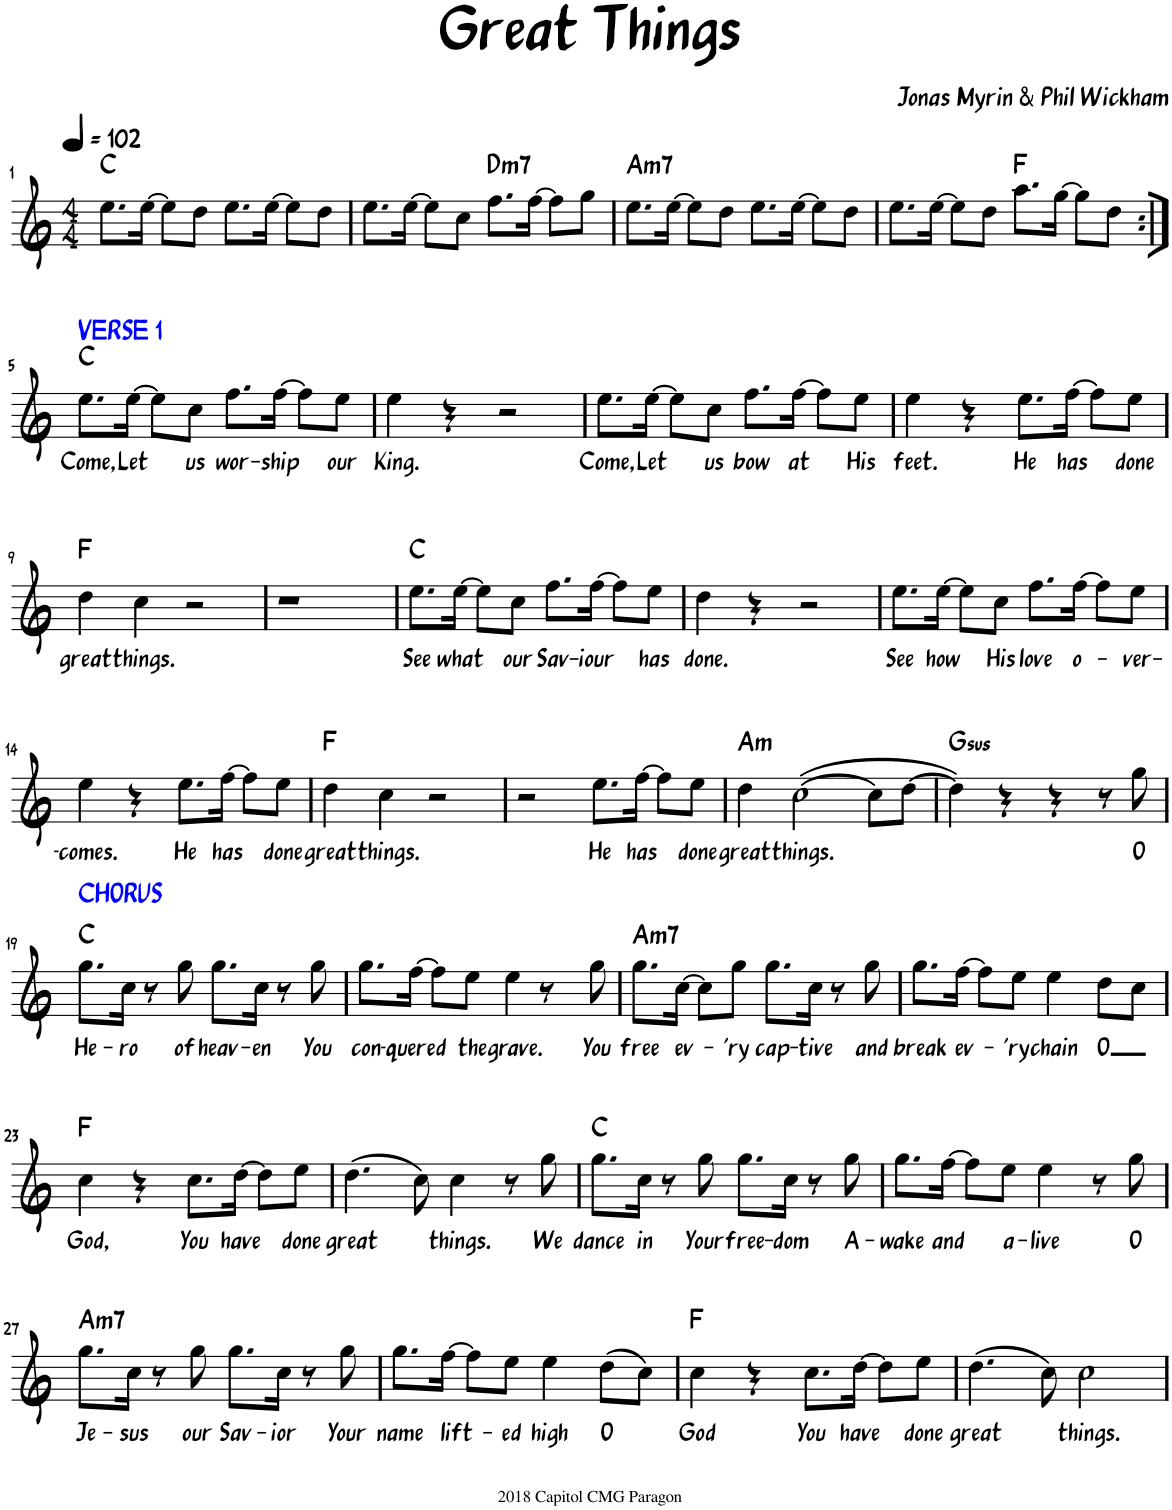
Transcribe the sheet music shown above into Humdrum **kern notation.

**kern	**text	**harte
*part1	*part1	*part1
*staff1	*staff1	*
*I"Piano	*	*
*I'Pno.	*	*
*clefG2	*	*
*k[]	*	*
*M4/4	*	*
*MM102	*	*
=1	=1	=1
8.ee\L	.	C:maj
[16ee\Jk	.	.
8ee\L]	.	.
8dd\J	.	.
8.ee\L	.	.
[16ee\Jk	.	.
8ee\L]	.	.
8dd\J	.	.
=2	=2	=2
8.ee\L	.	.
[16ee\Jk	.	.
8ee\L]	.	.
8cc\J	.	.
!	!	!LO:H:kt=m7
8.ff\L	.	D:min7
[16ff\Jk	.	.
8ff\L]	.	.
8gg\J	.	.
=3	=3	=3
!	!	!LO:H:kt=m7
8.ee\L	.	A:min7
[16ee\Jk	.	.
8ee\L]	.	.
8dd\J	.	.
8.ee\L	.	.
[16ee\Jk	.	.
8ee\L]	.	.
8dd\J	.	.
=4	=4	=4
8.ee\L	.	.
[16ee\Jk	.	.
8ee\L]	.	.
8dd\J	.	.
8.aa\L	.	F:maj
[16gg\Jk	.	.
8gg\L]	.	.
8dd\J	.	.
!!LO:LB:g=z
=5:|!	=5:|!	=5:|!
!LO:TX:a:color=#0000FF:t=VERSE 1	!	!
!	!LO:LY:b	!
8.ee\L	Come,	C:maj
!	!LO:LY:b	!
[16ee\Jk	Let	.
8ee\L]	.	.
!	!LO:LY:b	!
8cc\J	us	.
!	!LO:LY:b	!
8.ff\L	wor-	.
!	!LO:LY:b	!
[16ff\Jk	-ship	.
8ff\L]	.	.
!	!LO:LY:b	!
8ee\J	our	.
=6	=6	=6
!	!LO:LY:b	!
4ee\	King.	.
4r	.	.
2r	.	.
=7	=7	=7
!	!LO:LY:b	!
8.ee\L	Come,	.
!	!LO:LY:b	!
[16ee\Jk	Let	.
8ee\L]	.	.
!	!LO:LY:b	!
8cc\J	us	.
!	!LO:LY:b	!
8.ff\L	bow	.
!	!LO:LY:b	!
[16ff\Jk	at	.
8ff\L]	.	.
!	!LO:LY:b	!
8ee\J	His	.
=8	=8	=8
!	!LO:LY:b	!
4ee\	feet.	.
4r	.	.
!	!LO:LY:b	!
8.ee\L	He	.
!	!LO:LY:b	!
[16ff\Jk	has	.
8ff\L]	.	.
!	!LO:LY:b	!
8ee\J	done	.
!!LO:LB:g=z
=9	=9	=9
!	!LO:LY:b	!
4dd\	great	F:maj
!	!LO:LY:b	!
4cc\	things.	.
2r	.	.
=10	=10	=10
1r	.	.
=11	=11	=11
!	!LO:LY:b	!
8.ee\L	See	C:maj
!	!LO:LY:b	!
[16ee\Jk	what	.
8ee\L]	.	.
!	!LO:LY:b	!
8cc\J	our	.
!	!LO:LY:b	!
8.ff\L	Sav-	.
!	!LO:LY:b	!
[16ff\Jk	-iour	.
8ff\L]	.	.
!	!LO:LY:b	!
8ee\J	has	.
=12	=12	=12
!	!LO:LY:b	!
4dd\	done.	.
4r	.	.
2r	.	.
=13	=13	=13
!	!LO:LY:b	!
8.ee\L	See	.
!	!LO:LY:b	!
[16ee\Jk	how	.
8ee\L]	.	.
!	!LO:LY:b	!
8cc\J	His	.
!	!LO:LY:b	!
8.ff\L	love	.
!	!LO:LY:b	!
[16ff\Jk	o-	.
8ff\L]	.	.
!	!LO:LY:b	!
8ee\J	-ver-	.
!!LO:LB:g=z
=14	=14	=14
!	!LO:LY:b	!
4ee\	-comes.	.
4r	.	.
!	!LO:LY:b	!
8.ee\L	He	.
!	!LO:LY:b	!
[16ff\Jk	has	.
8ff\L]	.	.
!	!LO:LY:b	!
8ee\J	done	.
=15	=15	=15
!	!LO:LY:b	!
4dd\	great	F:maj
!	!LO:LY:b	!
4cc\	things.	.
2r	.	.
=16	=16	=16
2r	.	.
!	!LO:LY:b	!
8.ee\L	He	.
!	!LO:LY:b	!
[16ff\Jk	has	.
8ff\L]	.	.
!	!LO:LY:b	!
8ee\J	done	.
=17	=17	=17
!	!LO:LY:b	!LO:H:kt=m
4dd\	great	A:min
!	!LO:LY:b	!
([2cc\	things.	.
8cc\L]	.	.
[8dd\J	.	.
=18	=18	=18
!	!	!LO:H:kt=sus
4dd\])	.	G:sus4
4r	.	.
4r	.	.
8r	.	.
!	!LO:LY:b	!
8gg\	O	.
!!LO:LB:g=z
=19	=19	=19
!LO:TX:a:color=#0000FF:t=CHORUS	!	!
!	!LO:LY:b	!
8.gg\L	He-	C:maj
!	!LO:LY:b	!
16cc\Jk	-ro	.
8r	.	.
!	!LO:LY:b	!
8gg\	of	.
!	!LO:LY:b	!
8.gg\L	heav-	.
!	!LO:LY:b	!
16cc\Jk	-en	.
8r	.	.
!	!LO:LY:b	!
8gg\	You	.
=20	=20	=20
!	!LO:LY:b	!
8.gg\L	con-	.
!	!LO:LY:b	!
[16ff\Jk	-quered	.
8ff\L]	.	.
!	!LO:LY:b	!
8ee\J	the	.
!	!LO:LY:b	!
4ee\	grave.	.
8r	.	.
!	!LO:LY:b	!
8gg\	You	.
=21	=21	=21
!	!LO:LY:b	!LO:H:kt=m7
8.gg\L	free	A:min7
!	!LO:LY:b	!
[16cc\Jk	ev-	.
8cc\L]	.	.
!	!LO:LY:b	!
8gg\J	-'ry	.
!	!LO:LY:b	!
8.gg\L	cap-	.
!	!LO:LY:b	!
16cc\Jk	-tive	.
8r	.	.
!	!LO:LY:b	!
8gg\	and	.
=22	=22	=22
!	!LO:LY:b	!
8.gg\L	break	.
!	!LO:LY:b	!
[16ff\Jk	ev-	.
8ff\L]	.	.
!	!LO:LY:b	!
8ee\J	-'ry	.
!	!LO:LY:b	!
4ee\	chain	.
!	!LO:LY:b	!
8dd\L	O	.
8cc\J	.	.
!!LO:LB:g=z
=23	=23	=23
!	!LO:LY:b	!
4cc\	God,	F:maj
4r	.	.
!	!LO:LY:b	!
8.cc\L	You	.
!	!LO:LY:b	!
[16dd\Jk	have	.
8dd\L]	.	.
!	!LO:LY:b	!
8ee\J	done	.
=24	=24	=24
!	!LO:LY:b	!
(4.dd\	great	.
8cc\)	.	.
!	!LO:LY:b	!
4cc\	things.	.
8r	.	.
!	!LO:LY:b	!
8gg\	We	.
=25	=25	=25
!	!LO:LY:b	!
8.gg\L	dance	C:maj
!	!LO:LY:b	!
16cc\Jk	in	.
8r	.	.
!	!LO:LY:b	!
8gg\	Your	.
!	!LO:LY:b	!
8.gg\L	free-	.
!	!LO:LY:b	!
16cc\Jk	-dom	.
8r	.	.
!	!LO:LY:b	!
8gg\	A-	.
=26	=26	=26
!	!LO:LY:b	!
8.gg\L	-wake	.
!	!LO:LY:b	!
[16ff\Jk	and	.
8ff\L]	.	.
!	!LO:LY:b	!
8ee\J	a-	.
!	!LO:LY:b	!
4ee\	-live	.
8r	.	.
!	!LO:LY:b	!
8gg\	O	.
!!LO:LB:g=z
=27	=27	=27
!	!LO:LY:b	!LO:H:kt=m7
8.gg\L	Je-	A:min7
!	!LO:LY:b	!
16cc\Jk	-sus	.
8r	.	.
!	!LO:LY:b	!
8gg\	our	.
!	!LO:LY:b	!
8.gg\L	Sav-	.
!	!LO:LY:b	!
16cc\Jk	-ior	.
8r	.	.
!	!LO:LY:b	!
8gg\	Your	.
=28	=28	=28
!	!LO:LY:b	!
8.gg\L	name	.
!	!LO:LY:b	!
[16ff\Jk	lift-	.
8ff\L]	.	.
!	!LO:LY:b	!
8ee\J	-ed	.
!	!LO:LY:b	!
4ee\	high	.
!	!LO:LY:b	!
(8dd\L	O	.
8cc\J)	.	.
=29	=29	=29
!	!LO:LY:b	!
4cc\	God	F:maj
4r	.	.
!	!LO:LY:b	!
8.cc\L	You	.
!	!LO:LY:b	!
[16dd\Jk	have	.
8dd\L]	.	.
!	!LO:LY:b	!
8ee\J	done	.
=30	=30	=30
!	!LO:LY:b	!
(4.dd\	great	.
8cc\)	.	.
!	!LO:LY:b	!
2cc\	things.	.
=	=	=
*-	*-	*-
